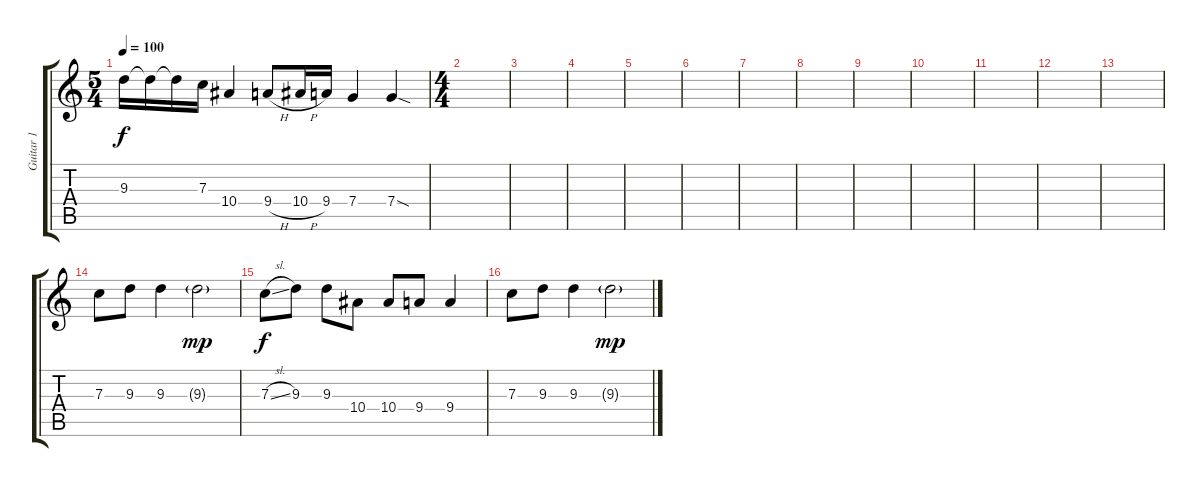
\track ("Guitar 1" "Guitar 1") {instrument distortionguitar}
\staff {score tabs}
\tuning (D4 A3 F3 C3 G2 D2) {hide}
\ts (5 4)
\tempo 100
\clef g2
\ks c
9.3.16{dy f} 9.3{t}.16 9.3{t}.16 7.3.16 10.4.4 9.4{h}.8 10.4{h}.16 9.4.16 7.4.4 7.4{sod}.4 |
\ts (4 4)
|
|
|
|
|
|
|
|
|
|
|
|
7.3.8{instrument electricguitarjazz} 9.3.8 9.3.4 9.3{g}.2{dy mp} |
7.3{sl}.8{dy f} 9.3.8 9.3.8 10.4.8 10.4.8 9.4.8 9.4.4 |
7.3.8 9.3.8 9.3.4 9.3{g}.2{dy mp}
